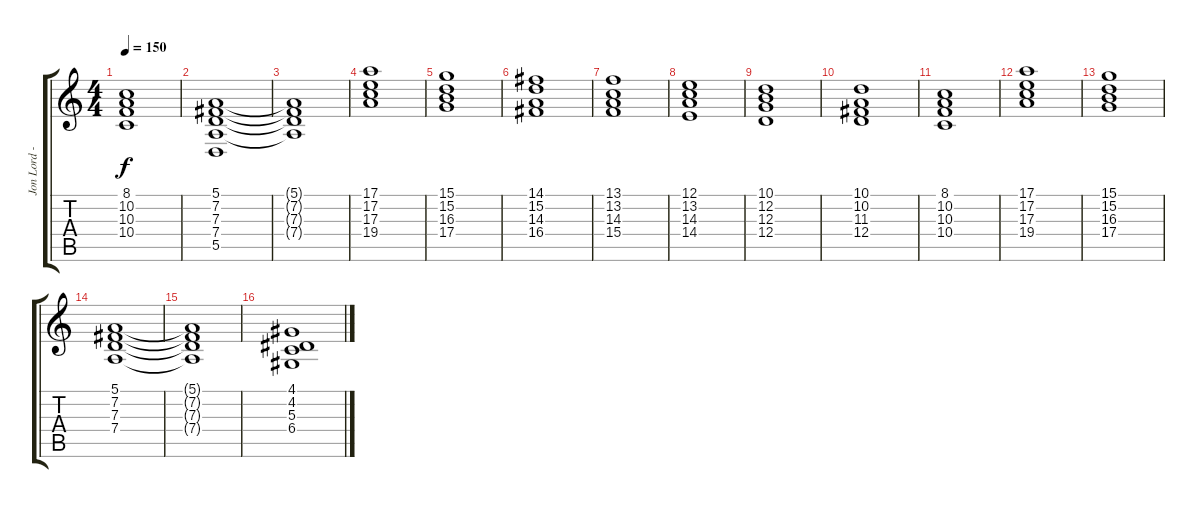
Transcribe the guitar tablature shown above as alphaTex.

\track ("Jon Lord - keyboards" "Jon Lord -") {instrument stringensemble2}
\staff {score tabs}
\tuning (E4 B3 G3 D3 A2 E2) {hide}
\ts (4 4)
\tempo 150
\clef g2
\ks c
(8.1{t} 10.2{t} 10.3{t} 10.4{t}).1{dy f} |
(5.1 7.2 7.3 7.4 5.5).1 |
(5.1{t} 7.2{t} 7.3{t} 7.4{t}).1 |
(17.1 17.2 17.3 19.4).1 |
(15.1 15.2 16.3 17.4).1 |
(14.1 15.2 14.3 16.4).1 |
(13.1 13.2 14.3 15.4).1 |
(12.1 13.2 14.3 14.4).1 |
(10.1 12.2 12.3 12.4).1 |
(10.1 10.2 11.3 12.4).1 |
(8.1 10.2 10.3 10.4).1 |
(17.1 17.2 17.3 19.4).1 |
(15.1 15.2 16.3 17.4).1 |
(5.1 7.2 7.3 7.4).1 |
(5.1{t} 7.2{t} 7.3{t} 7.4{t}).1 |
(4.1 4.2 5.3 6.4).1
